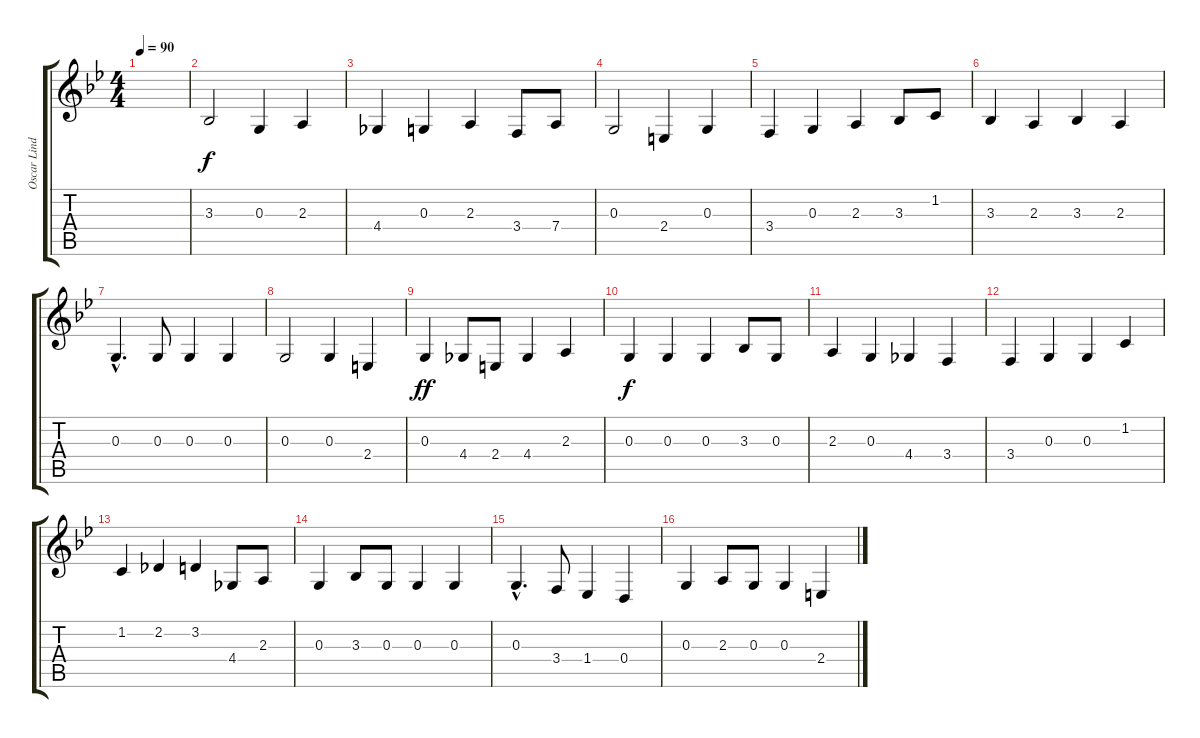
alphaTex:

\track ("Oscar Lindberg" "Oscar Lind") {instrument drawbarorgan}
\staff {score tabs}
\tuning (E4 B3 G3 D3 A2 E2) {hide}
\ts (4 4)
\tempo 90
\clef g2
\ks bb
|
3.3.2 0.3.4 2.3.4 |
4.4.4 0.3.4 2.3.4 3.4.8 7.4.8 |
0.3.2 2.4.4 0.3.4 |
3.4.4 0.3.4 2.3.4 3.3.8 1.2.8 |
3.3.4 2.3.4 3.3.4 2.3.4 |
0.3{hac}.4{d} 0.3.8 0.3.4 0.3.4 |
0.3.2 0.3.4 2.4.4 |
0.3.4{dy ff} 4.4.8 2.4.8 4.4.4 2.3.4 |
0.3.4{dy f} 0.3.4 0.3.4 3.3.8 0.3.8 |
2.3.4 0.3.4 4.4.4 3.4.4 |
3.4.4 0.3.4 0.3.4 1.2.4 |
1.2.4 2.2.4 3.2.4 4.4.8 2.3.8 |
0.3.4 3.3.8 0.3.8 0.3.4 0.3.4 |
0.3{hac}.4{d} 3.4.8 1.4.4 0.4.4 |
0.3.4 2.3.8 0.3.8 0.3.4 2.4.4
